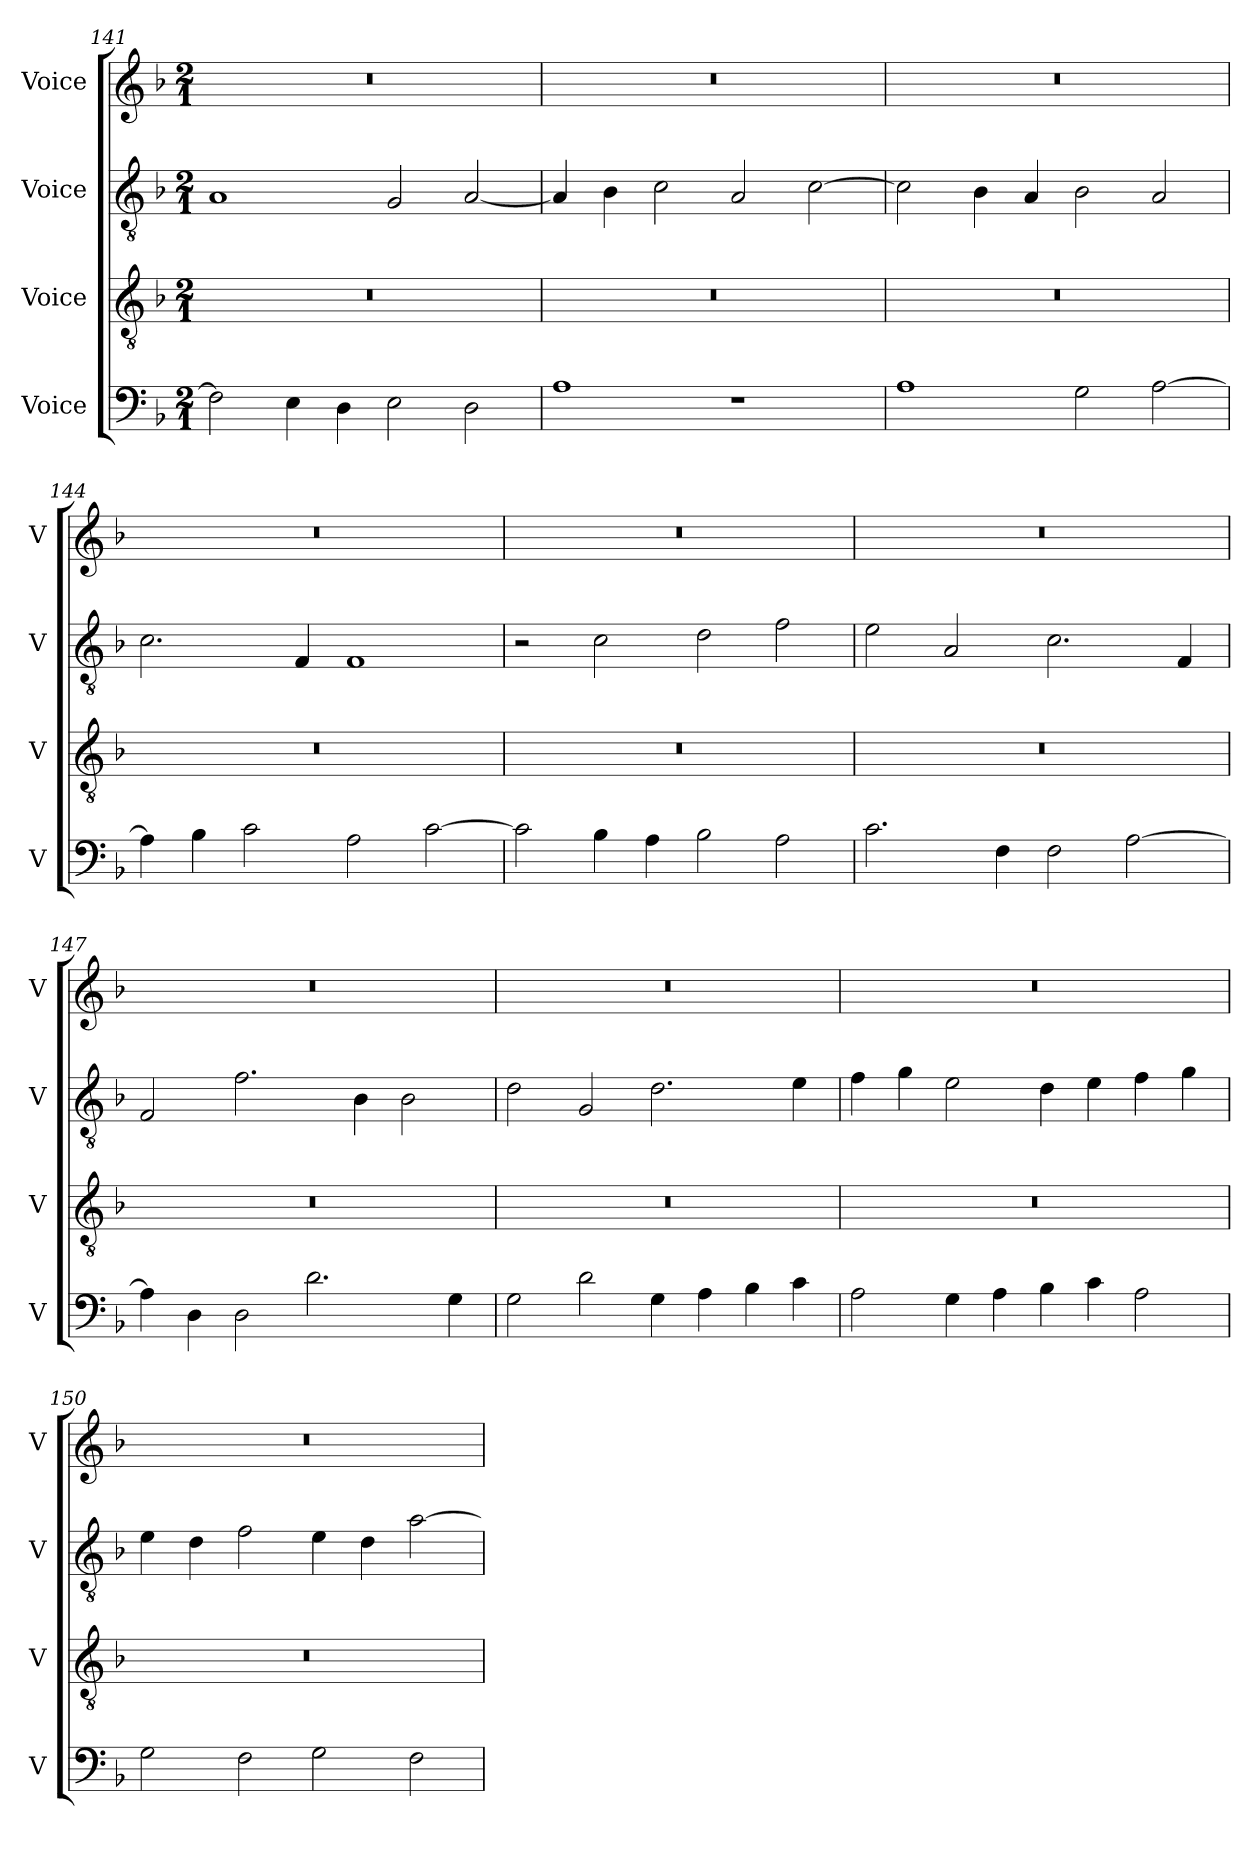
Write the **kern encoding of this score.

**kern	**kern	**kern	**kern
*part4	*part3	*part2	*part1
*staff4	*staff3	*staff2	*staff1
*I"Voice	*I"Voice	*I"Voice	*I"Voice
*I'V	*I'V	*I'V	*I'V
*clefF4	*clefGv2	*clefGv2	*clefG2
*k[b-]	*k[b-]	*k[b-]	*k[b-]
*M2/1	*M2/1	*M2/1	*M2/1
=141	=141	=141	=141
2F\]	0r	1A	0r
4E\	.	.	.
4D\	.	.	.
2E\	.	2G/	.
2D\	.	[2A/	.
!!LO:LB:g=z
=142	=142	=142	=142
1A	0r	4A/]	0r
.	.	4B-\	.
.	.	2c\	.
1r	.	2A/	.
.	.	[2c\	.
=143	=143	=143	=143
1A	0r	2c\]	0r
.	.	4B-\	.
.	.	4A/	.
2G\	.	2B-\	.
[2A\	.	2A/	.
=144	=144	=144	=144
4A\]	0r	2.c\	0r
4B-\	.	.	.
2c\	.	.	.
.	.	4F/	.
2A\	.	1F	.
[2c\	.	.	.
!!LO:LB:g=z
=145	=145	=145	=145
2c\]	0r	2r	0r
4B-\	.	2c\	.
4A\	.	.	.
2B-\	.	2d\	.
2A\	.	2f\	.
=146	=146	=146	=146
2.c\	0r	2e\	0r
.	.	2A/	.
4F\	.	.	.
2F\	.	2.c\	.
[2A\	.	.	.
.	.	4F/	.
=147	=147	=147	=147
4A\]	0r	2F/	0r
4D\	.	.	.
2D\	.	2.f\	.
2.d\	.	.	.
.	.	4B-\	.
.	.	2B-\	.
4G\	.	.	.
!!LO:PB:g=z
=148	=148	=148	=148
2G\	0r	2d\	0r
2d\	.	2G/	.
4G\	.	2.d\	.
4A\	.	.	.
4B-\	.	.	.
4c\	.	4e\	.
=149	=149	=149	=149
2A\	0r	4f\	0r
.	.	4g\	.
4G\	.	2e\	.
4A\	.	.	.
4B-\	.	4d\	.
4c\	.	4e\	.
2A\	.	4f\	.
.	.	4g\	.
=150	=150	=150	=150
2G\	0r	4e\	0r
.	.	4d\	.
2F\	.	2f\	.
2G\	.	4e\	.
.	.	4d\	.
2F\	.	[2a\	.
=	=	=	=
*-	*-	*-	*-
